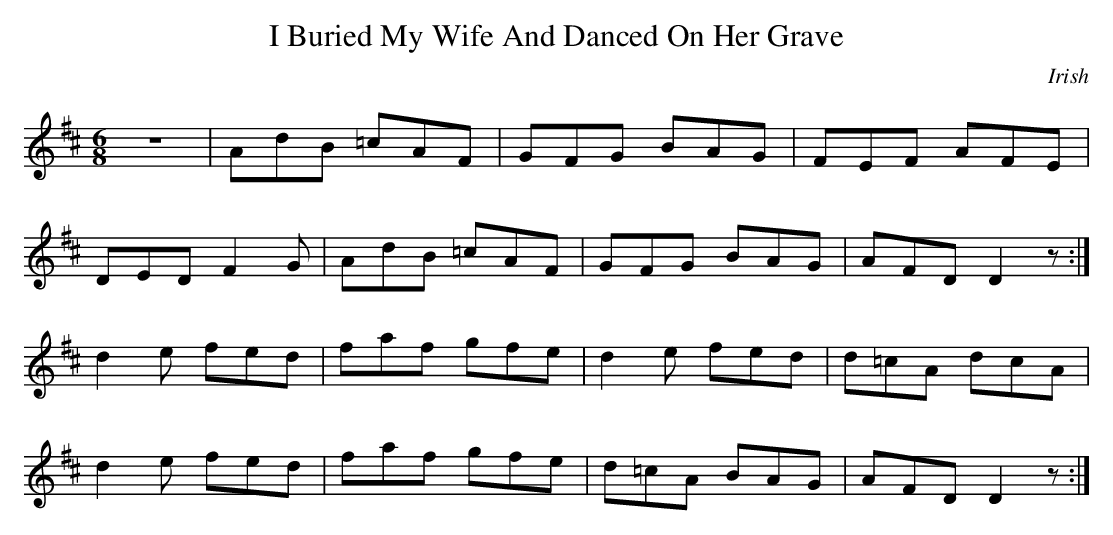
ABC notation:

X:1
T:I Buried My Wife And Danced On Her Grave
M:6/8
K:D
z6 | AdB =cAF | GFG BAG | FEF AFE |
DED F2 G | AdB =cAF | GFG BAG | AFD D2 z :|
d2 e fed | faf gfe | d2 e fed | d=cA dcA |
d2 e fed | faf gfe | d=cA BAG | AFD D2 z :|
